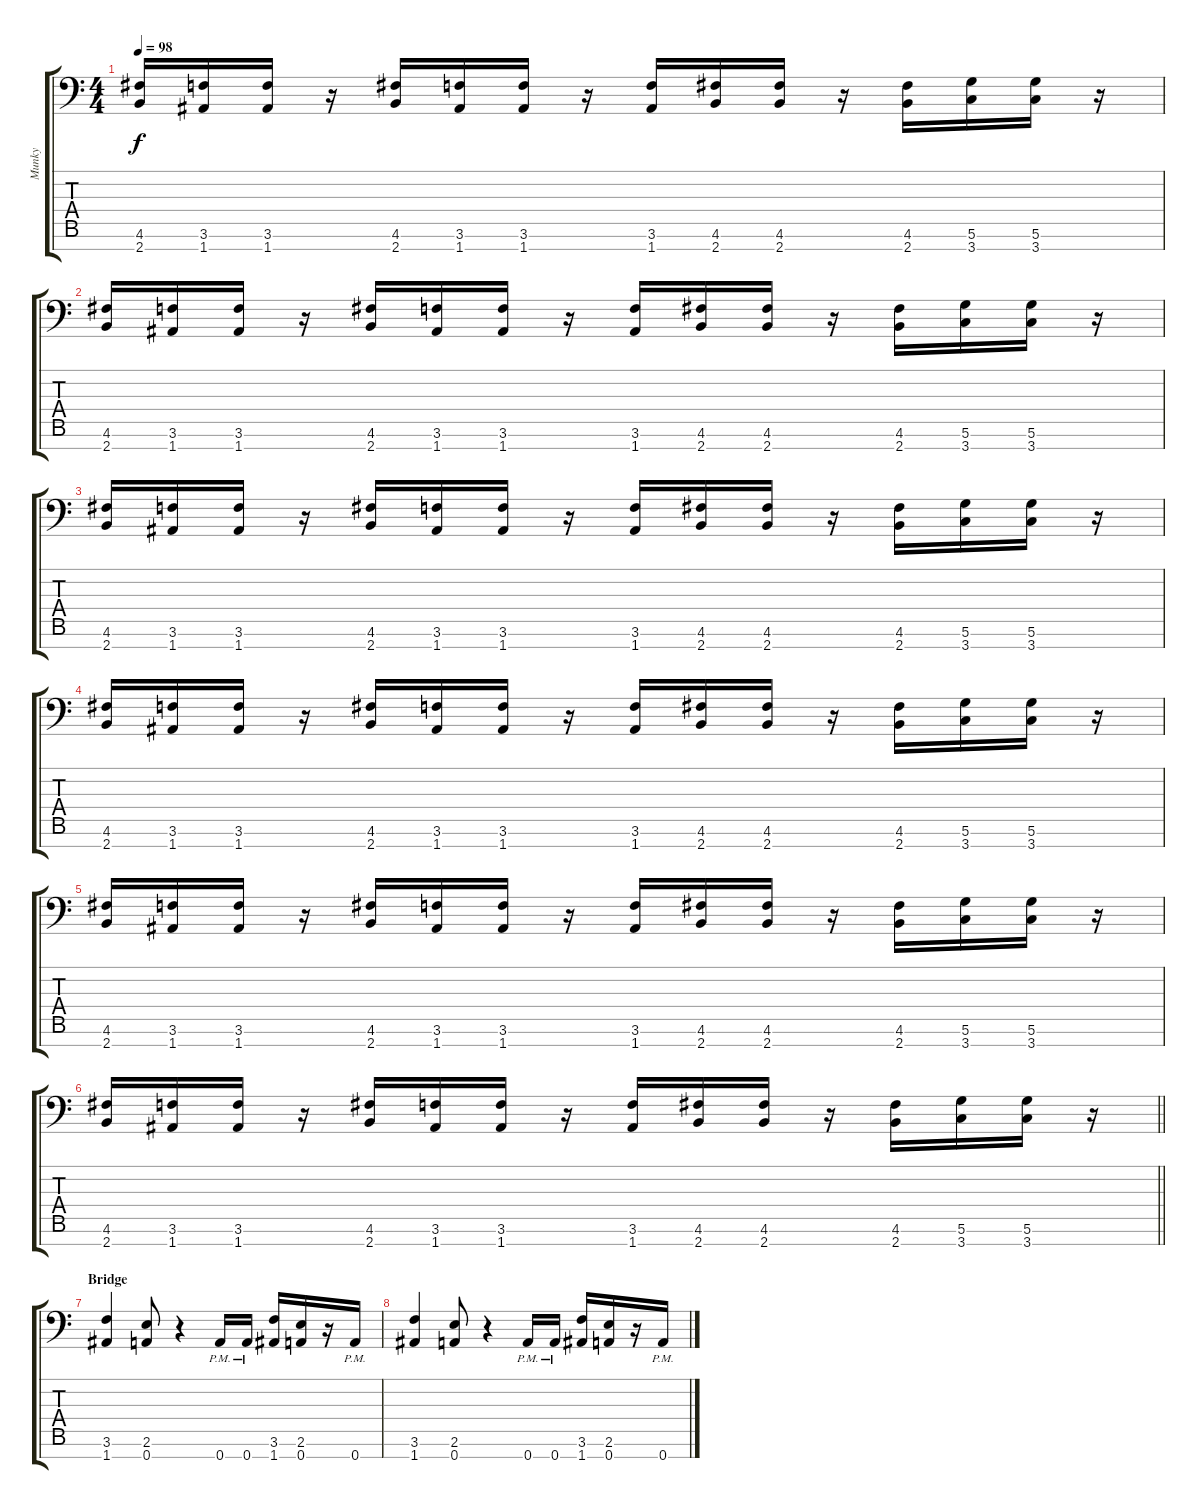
\track ("Munky" "Munky") {instrument overdrivenguitar}
\staff {score tabs}
\tuning (D4 A3 F3 C3 G2 D2 A1) {hide}
\ts (4 4)
\tempo 98
\clef f4
\ks c
(4.6 2.7).16{dy f} (3.6 1.7).16 (3.6 1.7).16 r.16 (4.6 2.7).16 (3.6 1.7).16 (3.6 1.7).16 r.16 (3.6 1.7).16 (4.6 2.7).16 (4.6 2.7).16 r.16 (4.6 2.7).16 (5.6 3.7).16 (5.6 3.7).16 r.16 |
(4.6 2.7).16 (3.6 1.7).16 (3.6 1.7).16 r.16 (4.6 2.7).16 (3.6 1.7).16 (3.6 1.7).16 r.16 (3.6 1.7).16 (4.6 2.7).16 (4.6 2.7).16 r.16 (4.6 2.7).16 (5.6 3.7).16 (5.6 3.7).16 r.16 |
(4.6 2.7).16 (3.6 1.7).16 (3.6 1.7).16 r.16 (4.6 2.7).16 (3.6 1.7).16 (3.6 1.7).16 r.16 (3.6 1.7).16 (4.6 2.7).16 (4.6 2.7).16 r.16 (4.6 2.7).16 (5.6 3.7).16 (5.6 3.7).16 r.16 |
(4.6 2.7).16 (3.6 1.7).16 (3.6 1.7).16 r.16 (4.6 2.7).16 (3.6 1.7).16 (3.6 1.7).16 r.16 (3.6 1.7).16 (4.6 2.7).16 (4.6 2.7).16 r.16 (4.6 2.7).16 (5.6 3.7).16 (5.6 3.7).16 r.16 |
(4.6 2.7).16 (3.6 1.7).16 (3.6 1.7).16 r.16 (4.6 2.7).16 (3.6 1.7).16 (3.6 1.7).16 r.16 (3.6 1.7).16 (4.6 2.7).16 (4.6 2.7).16 r.16 (4.6 2.7).16 (5.6 3.7).16 (5.6 3.7).16 r.16 |
\barLineRight lightlight
(4.6 2.7).16 (3.6 1.7).16 (3.6 1.7).16 r.16 (4.6 2.7).16 (3.6 1.7).16 (3.6 1.7).16 r.16 (3.6 1.7).16 (4.6 2.7).16 (4.6 2.7).16 r.16 (4.6 2.7).16 (5.6 3.7).16 (5.6 3.7).16 r.16 |
\section ("" "Bridge")
(3.6 1.7).4 (2.6 0.7).8 r.4 0.7{pm}.16 0.7{pm}.16 (3.6 1.7).16 (2.6 0.7).16 r.16 0.7{pm}.16 |
(3.6 1.7).4 (2.6 0.7).8 r.4 0.7{pm}.16 0.7{pm}.16 (3.6 1.7).16 (2.6 0.7).16 r.16 0.7{pm}.16
